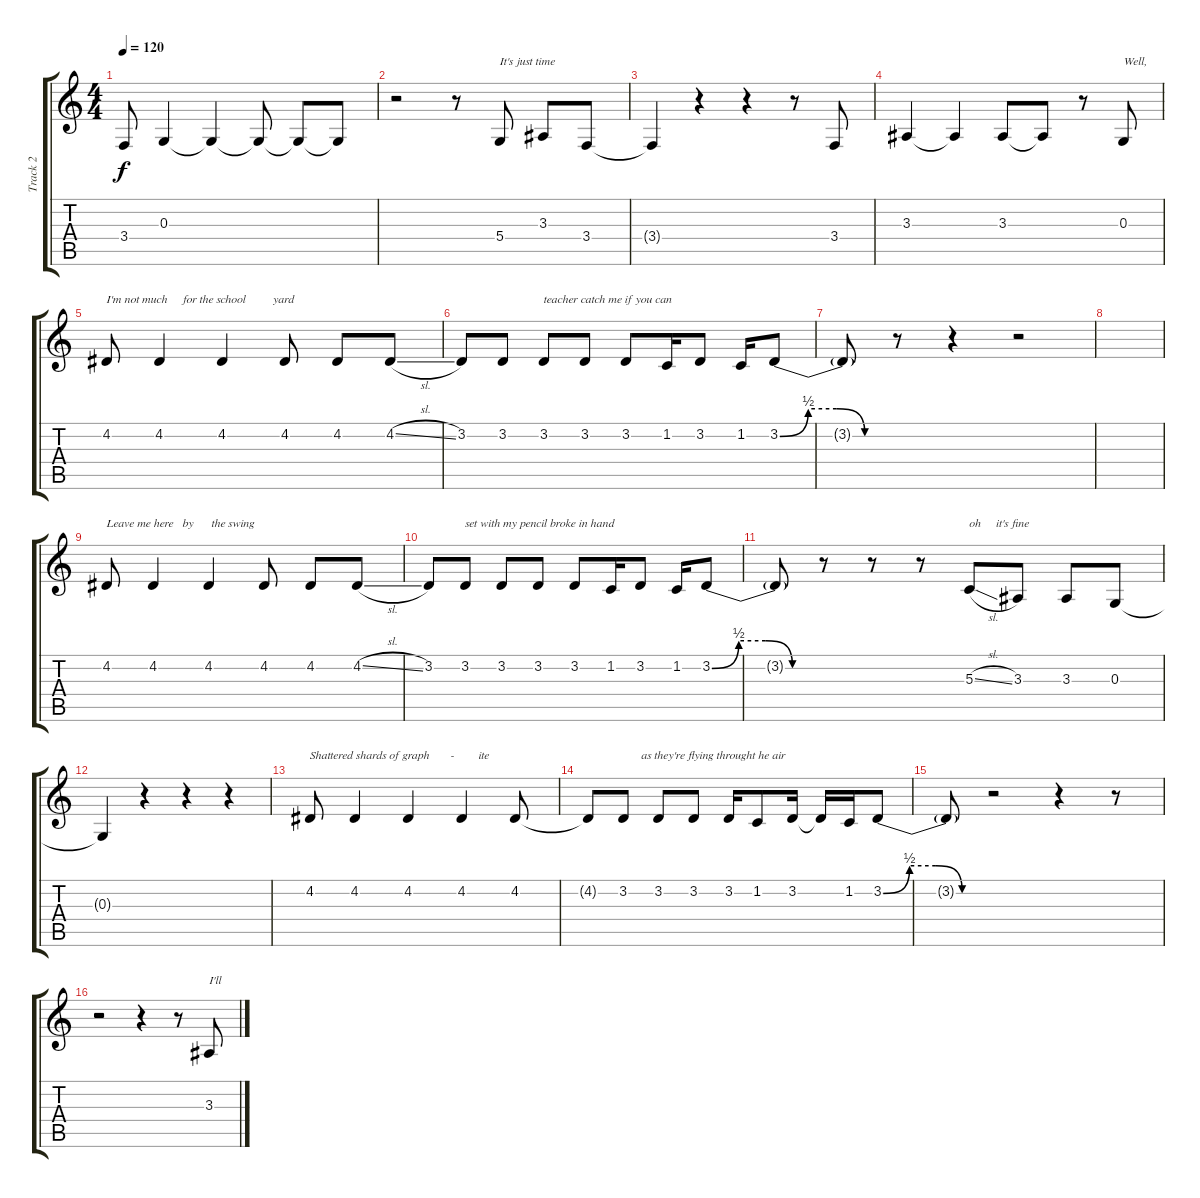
\track ("Track 2" "Track 2") {instrument lead6voice}
\staff {score tabs}
\tuning (E4 B3 G3 D3 A2 E2) {hide}
\ts (4 4)
\tempo 120
\clef g2
\ks c
3.4{t}.8{dy f} 0.3.4 0.3{t}.4 0.3{t}.8 0.3{t}.8 0.3{t}.8 |
r.2 r.8 5.4.8{txt "It's just time"} 3.3.8 3.4.8 |
3.4{t}.4 r.4 r.4 r.8 3.4.8 |
3.3.4 3.3{t}.4 3.3.8 3.3{t}.8 r.8 0.3.8{txt "Well,"} |
4.2.8{txt "I'm not much     for the school         yard"} 4.2.4 4.2.4 4.2.8 4.2.8 4.2{sl}.8 |
3.2.8 3.2.8 3.2.8{txt "teacher catch me if you can"} 3.2.8 3.2.8 1.2.16 3.2.8 1.2.16 3.2{be (custom 0 0 15 2 30 2 45 0 60 0)}.8 |
3.2{t}.8 r.8 r.4 r.2 |
|
4.2.8{txt "Leave me here   by      the swing"} 4.2.4 4.2.4 4.2.8 4.2.8 4.2{sl}.8 |
3.2.8 3.2.8{txt "set with my pencil broke in hand"} 3.2.8 3.2.8 3.2.8 1.2.16 3.2.8 1.2.16 3.2{be (custom 0 0 15 2 30 2 45 0 60 0)}.8 |
3.2{t}.8 r.8 r.8 r.8 5.3{sl}.8{txt "oh     it's fine"} 3.3.8 3.3.8 0.3.8 |
0.3{t}.4 r.4 r.4 r.4 |
4.2.8{txt "Shattered shards of graph       -        ite"} 4.2.4 4.2.4 4.2.4 4.2.8 |
4.2{t}.8 3.2.8{txt "      as they're flying throught he air"} 3.2.8 3.2.8 3.2.16 1.2.8 3.2.16 3.2{t}.16 1.2.16 3.2{be (custom 0 0 15 2 30 2 45 0 60 0)}.8 |
3.2{t}.8 r.2 r.4 r.8 |
r.2 r.4 r.8 3.3.8{txt "I'll"}
